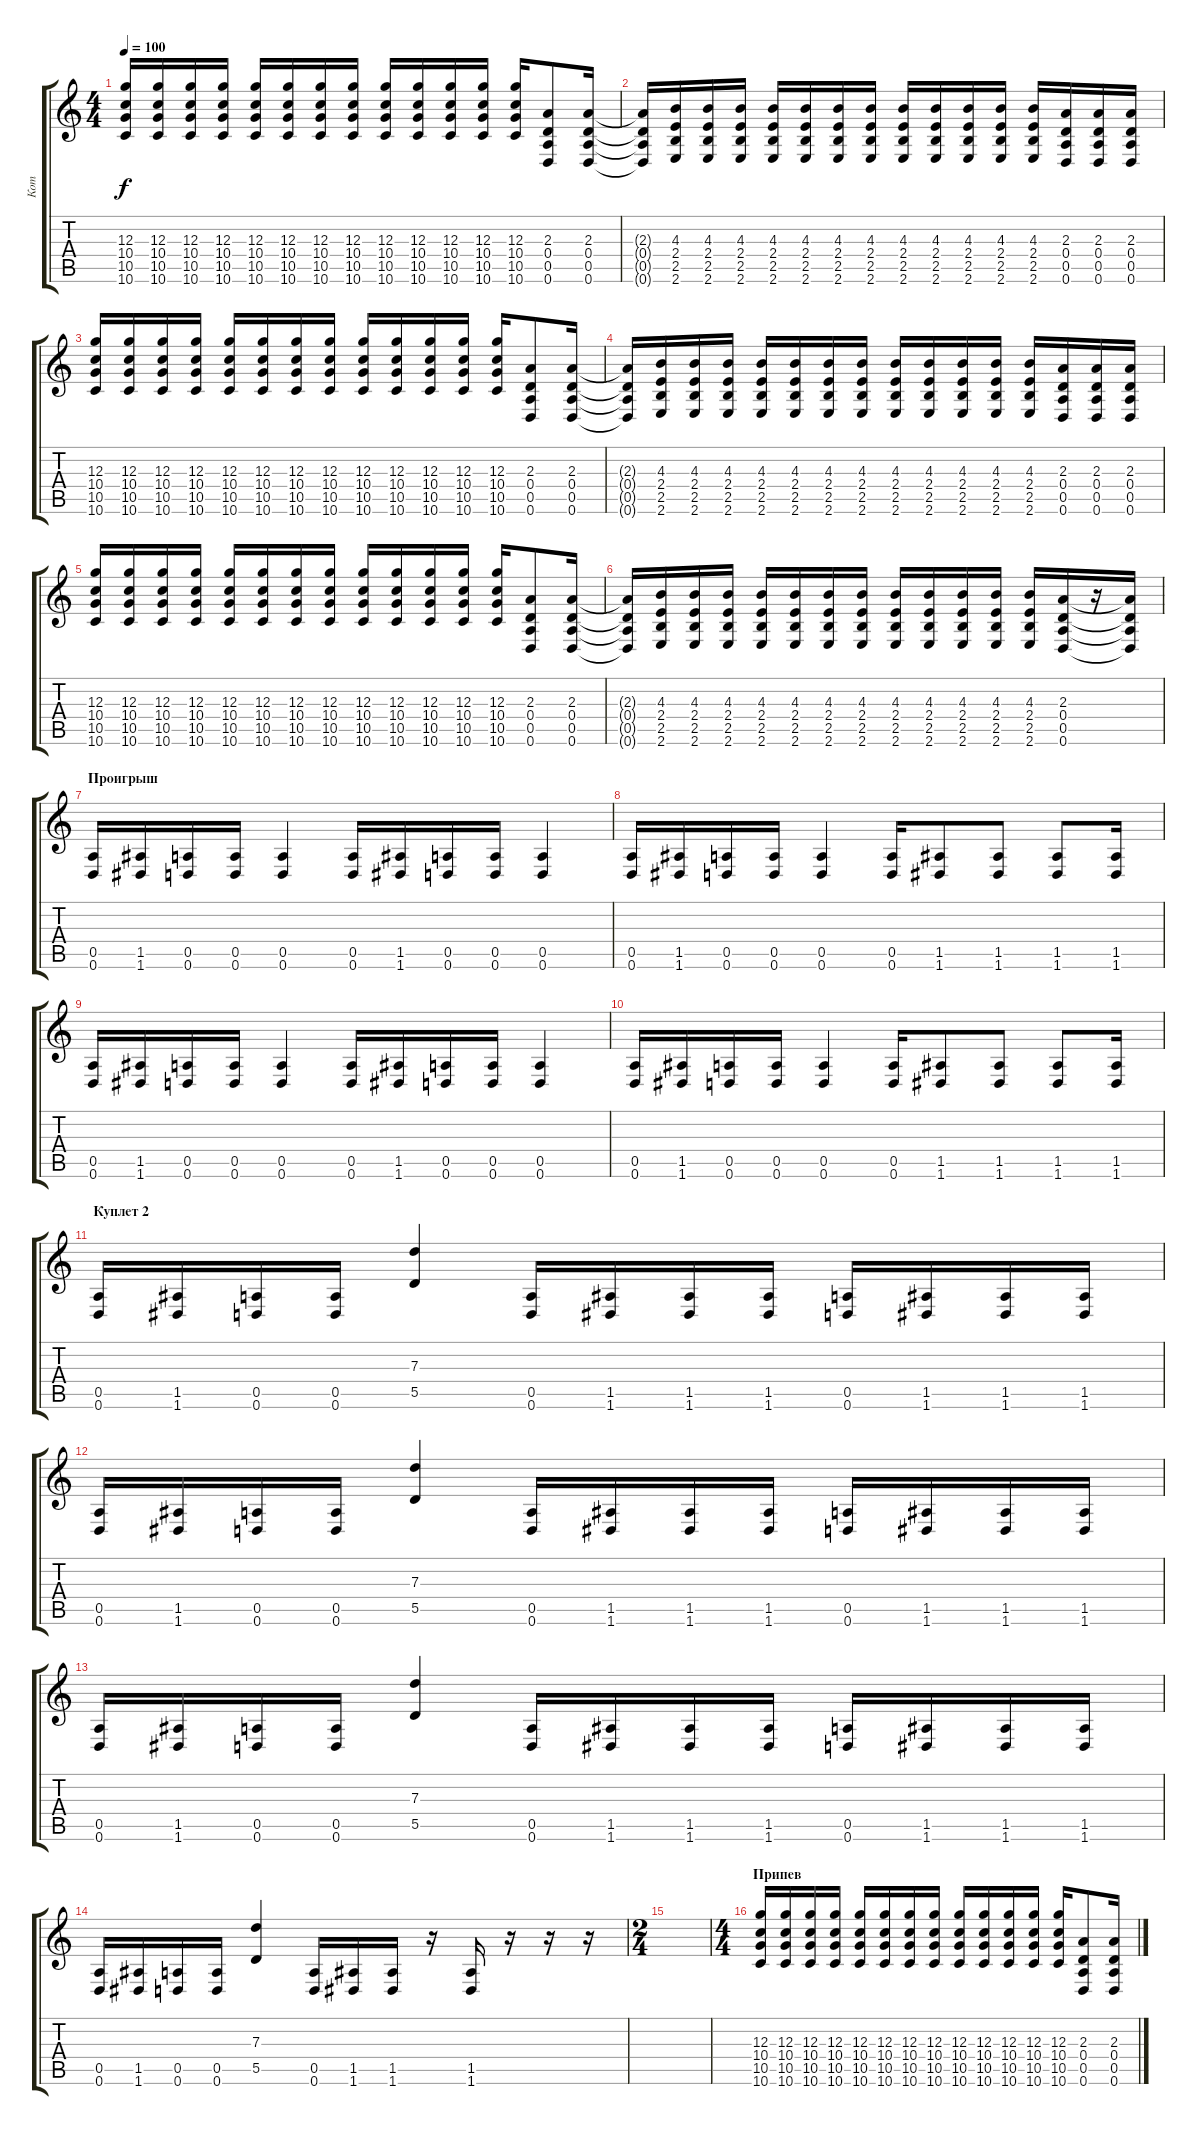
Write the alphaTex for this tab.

\track ("Кот" "Кот") {instrument overdrivenguitar}
\staff {score tabs}
\tuning (E4 B3 G3 D3 A2 D2) {hide}
\ts (4 4)
\tempo 100
\clef g2
\ks c
(12.3 10.4 10.5 10.6).16{dy f} (12.3 10.4 10.5 10.6).16 (12.3 10.4 10.5 10.6).16 (12.3 10.4 10.5 10.6).16 (12.3 10.4 10.5 10.6).16 (12.3 10.4 10.5 10.6).16 (12.3 10.4 10.5 10.6).16 (12.3 10.4 10.5 10.6).16 (12.3 10.4 10.5 10.6).16 (12.3 10.4 10.5 10.6).16 (12.3 10.4 10.5 10.6).16 (12.3 10.4 10.5 10.6).16 (12.3 10.4 10.5 10.6).16 (2.3 0.4 0.5 0.6).8 (2.3 0.4 0.5 0.6).16 |
(2.3{t} 0.4{t} 0.5{t} 0.6{t}).16 (4.3 2.4 2.5 2.6).16 (4.3 2.4 2.5 2.6).16 (4.3 2.4 2.5 2.6).16 (4.3 2.4 2.5 2.6).16 (4.3 2.4 2.5 2.6).16 (4.3 2.4 2.5 2.6).16 (4.3 2.4 2.5 2.6).16 (4.3 2.4 2.5 2.6).16 (4.3 2.4 2.5 2.6).16 (4.3 2.4 2.5 2.6).16 (4.3 2.4 2.5 2.6).16 (4.3 2.4 2.5 2.6).16 (2.3 0.4 0.5 0.6).16 (2.3 0.4 0.5 0.6).16 (2.3 0.4 0.5 0.6).16 |
(12.3 10.4 10.5 10.6).16 (12.3 10.4 10.5 10.6).16 (12.3 10.4 10.5 10.6).16 (12.3 10.4 10.5 10.6).16 (12.3 10.4 10.5 10.6).16 (12.3 10.4 10.5 10.6).16 (12.3 10.4 10.5 10.6).16 (12.3 10.4 10.5 10.6).16 (12.3 10.4 10.5 10.6).16 (12.3 10.4 10.5 10.6).16 (12.3 10.4 10.5 10.6).16 (12.3 10.4 10.5 10.6).16 (12.3 10.4 10.5 10.6).16 (2.3 0.4 0.5 0.6).8 (2.3 0.4 0.5 0.6).16 |
(2.3{t} 0.4{t} 0.5{t} 0.6{t}).16 (4.3 2.4 2.5 2.6).16 (4.3 2.4 2.5 2.6).16 (4.3 2.4 2.5 2.6).16 (4.3 2.4 2.5 2.6).16 (4.3 2.4 2.5 2.6).16 (4.3 2.4 2.5 2.6).16 (4.3 2.4 2.5 2.6).16 (4.3 2.4 2.5 2.6).16 (4.3 2.4 2.5 2.6).16 (4.3 2.4 2.5 2.6).16 (4.3 2.4 2.5 2.6).16 (4.3 2.4 2.5 2.6).16 (2.3 0.4 0.5 0.6).16 (2.3 0.4 0.5 0.6).16 (2.3 0.4 0.5 0.6).16 |
(12.3 10.4 10.5 10.6).16 (12.3 10.4 10.5 10.6).16 (12.3 10.4 10.5 10.6).16 (12.3 10.4 10.5 10.6).16 (12.3 10.4 10.5 10.6).16 (12.3 10.4 10.5 10.6).16 (12.3 10.4 10.5 10.6).16 (12.3 10.4 10.5 10.6).16 (12.3 10.4 10.5 10.6).16 (12.3 10.4 10.5 10.6).16 (12.3 10.4 10.5 10.6).16 (12.3 10.4 10.5 10.6).16 (12.3 10.4 10.5 10.6).16 (2.3 0.4 0.5 0.6).8 (2.3 0.4 0.5 0.6).16 |
(2.3{t} 0.4{t} 0.5{t} 0.6{t}).16 (4.3 2.4 2.5 2.6).16 (4.3 2.4 2.5 2.6).16 (4.3 2.4 2.5 2.6).16 (4.3 2.4 2.5 2.6).16 (4.3 2.4 2.5 2.6).16 (4.3 2.4 2.5 2.6).16 (4.3 2.4 2.5 2.6).16 (4.3 2.4 2.5 2.6).16 (4.3 2.4 2.5 2.6).16 (4.3 2.4 2.5 2.6).16 (4.3 2.4 2.5 2.6).16 (4.3 2.4 2.5 2.6).16 (2.3 0.4 0.5 0.6).16 r.16 (2.3{t} 0.4{t} 0.5{t} 0.6{t}).16 |
\section ("" "Проигрыш")
(0.5 0.6).16 (1.5 1.6).16 (0.5 0.6).16 (0.5 0.6).16 (0.5 0.6).4 (0.5 0.6).16 (1.5 1.6).16 (0.5 0.6).16 (0.5 0.6).16 (0.5 0.6).4 |
(0.5 0.6).16 (1.5 1.6).16 (0.5 0.6).16 (0.5 0.6).16 (0.5 0.6).4 (0.5 0.6).16 (1.5 1.6).8 (1.5 1.6).8 (1.5 1.6).8 (1.5 1.6).16 |
(0.5 0.6).16 (1.5 1.6).16 (0.5 0.6).16 (0.5 0.6).16 (0.5 0.6).4 (0.5 0.6).16 (1.5 1.6).16 (0.5 0.6).16 (0.5 0.6).16 (0.5 0.6).4 |
(0.5 0.6).16 (1.5 1.6).16 (0.5 0.6).16 (0.5 0.6).16 (0.5 0.6).4 (0.5 0.6).16 (1.5 1.6).8 (1.5 1.6).8 (1.5 1.6).8 (1.5 1.6).16 |
\section ("" "Куплет 2")
(0.5 0.6).16 (1.5 1.6).16 (0.5 0.6).16 (0.5 0.6).16 (7.3 5.5).4 (0.5 0.6).16 (1.5 1.6).16 (1.5 1.6).16 (1.5 1.6).16 (0.5 0.6).16 (1.5 1.6).16 (1.5 1.6).16 (1.5 1.6).16 |
(0.5 0.6).16 (1.5 1.6).16 (0.5 0.6).16 (0.5 0.6).16 (7.3 5.5).4 (0.5 0.6).16 (1.5 1.6).16 (1.5 1.6).16 (1.5 1.6).16 (0.5 0.6).16 (1.5 1.6).16 (1.5 1.6).16 (1.5 1.6).16 |
(0.5 0.6).16 (1.5 1.6).16 (0.5 0.6).16 (0.5 0.6).16 (7.3 5.5).4 (0.5 0.6).16 (1.5 1.6).16 (1.5 1.6).16 (1.5 1.6).16 (0.5 0.6).16 (1.5 1.6).16 (1.5 1.6).16 (1.5 1.6).16 |
(0.5 0.6).16 (1.5 1.6).16 (0.5 0.6).16 (0.5 0.6).16 (7.3 5.5).4 (0.5 0.6).16 (1.5 1.6).16 (1.5 1.6).16 r.16 (1.5 1.6).16 r.16 r.16 r.16 |
\ts (2 4)
|
\ts (4 4)
\section ("" "Припев")
(12.3 10.4 10.5 10.6).16 (12.3 10.4 10.5 10.6).16 (12.3 10.4 10.5 10.6).16 (12.3 10.4 10.5 10.6).16 (12.3 10.4 10.5 10.6).16 (12.3 10.4 10.5 10.6).16 (12.3 10.4 10.5 10.6).16 (12.3 10.4 10.5 10.6).16 (12.3 10.4 10.5 10.6).16 (12.3 10.4 10.5 10.6).16 (12.3 10.4 10.5 10.6).16 (12.3 10.4 10.5 10.6).16 (12.3 10.4 10.5 10.6).16 (2.3 0.4 0.5 0.6).8 (2.3 0.4 0.5 0.6).16
